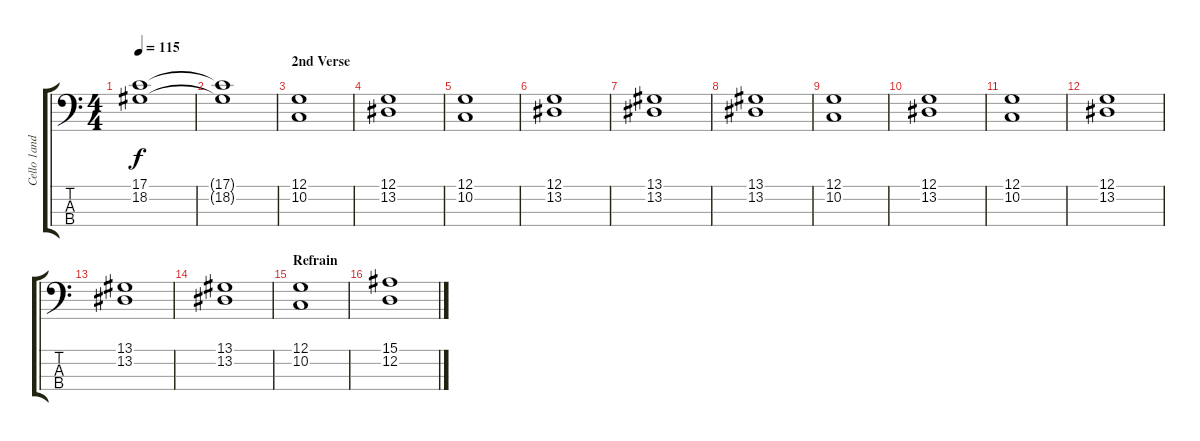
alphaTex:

\track ("Cello 1and 2" "Cello 1and") {instrument cello}
\staff {score tabs}
\tuning (G2 D2 A1 E1) {hide}
\ts (4 4)
\tempo 115
\clef f4
\ks c
(17.1 18.2).1{dy f} |
(17.1{t} 18.2{t}).1 |
\section ("" "2nd Verse")
(12.1 10.2).1 |
(12.1 13.2).1 |
(12.1 10.2).1 |
(12.1 13.2).1 |
(13.1 13.2).1 |
(13.1 13.2).1 |
(12.1 10.2).1 |
(12.1 13.2).1 |
(12.1 10.2).1 |
(12.1 13.2).1 |
(13.1 13.2).1 |
(13.1 13.2).1 |
\section ("" "Refrain")
(12.1 10.2).1 |
(15.1 12.2).1
